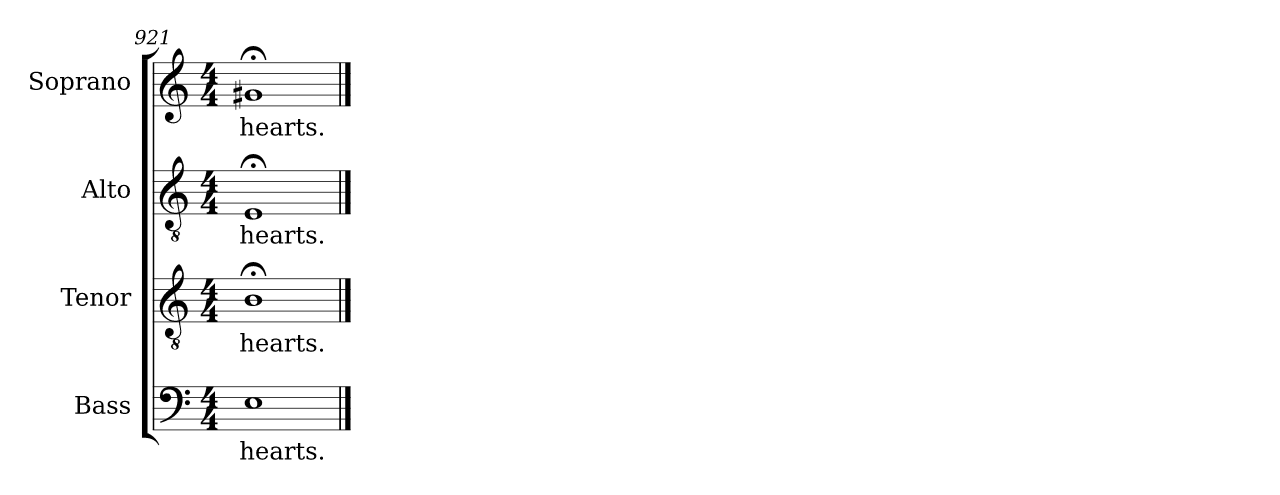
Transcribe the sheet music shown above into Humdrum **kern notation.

**kern	**text	**kern	**text	**kern	**text	**kern	**text
*part4	*part4	*part3	*part3	*part2	*part2	*part1	*part1
*staff4	*staff4	*staff3	*staff3	*staff2	*staff2	*staff1	*staff1
*I"Bass	*	*I"Tenor	*	*I"Alto	*	*I"Soprano	*
*clefF4	*	*clefGv2	*	*clefGv2	*	*clefG2	*
*	*	*ITrd7c12	*	*ITrd7c12	*	*	*
*k[]	*	*k[]	*	*k[]	*	*k[]	*
*C:	*	*C:	*	*C:	*	*C:	*
*M4/4	*	*M4/4	*	*M4/4	*	*M4/4	*
=921	=921	=921	=921	=921	=921	=921	=921
!	!LO:LY:b:color=#000000	!	!	!	!	!	!
!	!	!	!LO:LY:b:color=#000000	!	!	!	!
!	!	!	!	!	!LO:LY:b:color=#000000	!	!
!	!	!	!	!	!	!	!LO:LY:b:color=#000000
1Ei	hearts.	1BB;i	hearts.	1EE;i	hearts.	1g#X;i	hearts.
==	==	==	==	==	==	==	==
*-	*-	*-	*-	*-	*-	*-	*-
